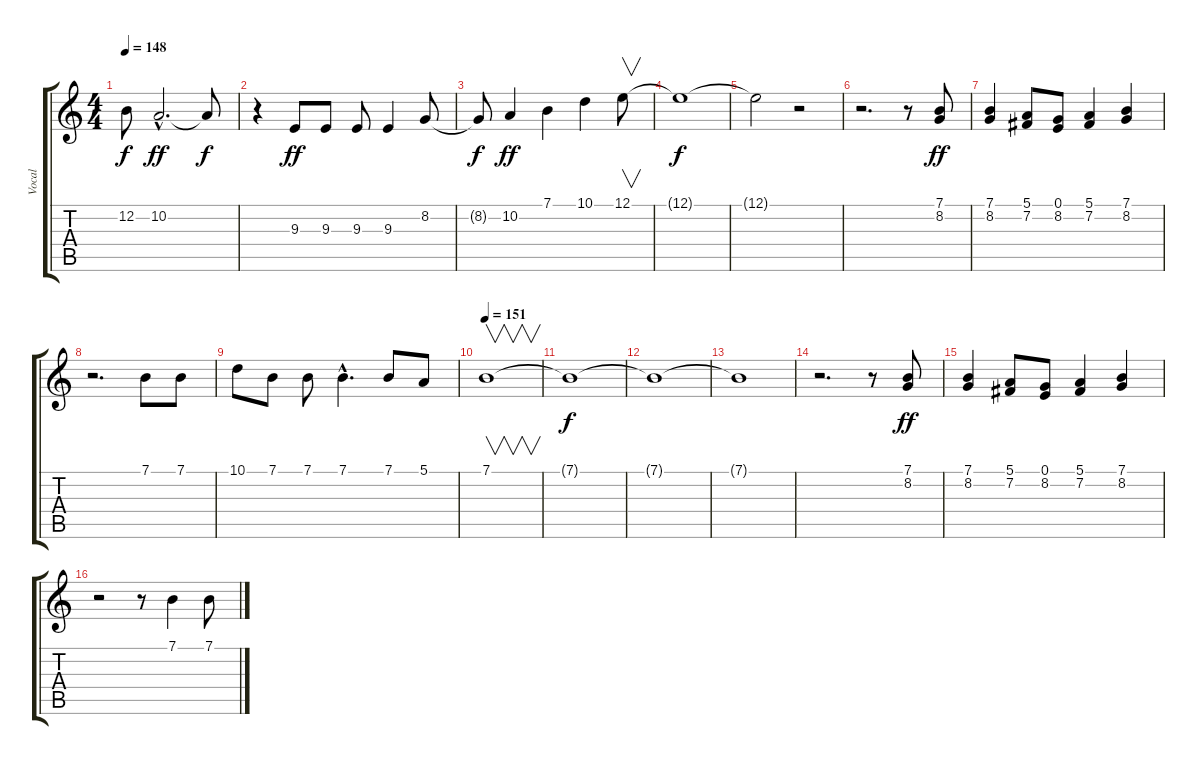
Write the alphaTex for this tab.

\track ("Vocal" "Vocal") {instrument synthvoice}
\staff {score tabs}
\tuning (E4 B3 G3 D3 A2 E2) {hide}
\ts (4 4)
\tempo 148
\clef g2
\ks c
12.2{t}.8{dy f} 10.2{hac}.2{d dy ff} 10.2{t}.8{dy f} |
r.4 9.3.8{dy ff} 9.3.8 9.3.8 9.3.4 8.2.8 |
8.2{t}.8{dy f} 10.2.4{dy ff} 7.1.4 10.1.4 12.1.8{v} |
12.1{t}.1{dy f} |
12.1{t}.2 r.2 |
r.2{d} r.8 (7.1 8.2).8{dy ff} |
(7.1 8.2).4 (5.1 7.2).8 (0.1 8.2).8 (5.1 7.2).4 (7.1 8.2).4 |
r.2{d} 7.1.8 7.1.8 |
10.1.8 7.1.8 7.1.8 7.1{hac}.4{d} 7.1.8 5.1.8 |
\tempo 151
7.1.1{v} |
7.1{t}.1{dy f} |
7.1{t}.1 |
7.1{t}.1 |
r.2{d} r.8 (7.1 8.2).8{dy ff} |
(7.1 8.2).4 (5.1 7.2).8 (0.1 8.2).8 (5.1 7.2).4 (7.1 8.2).4 |
r.2 r.8 7.1.4 7.1.8
